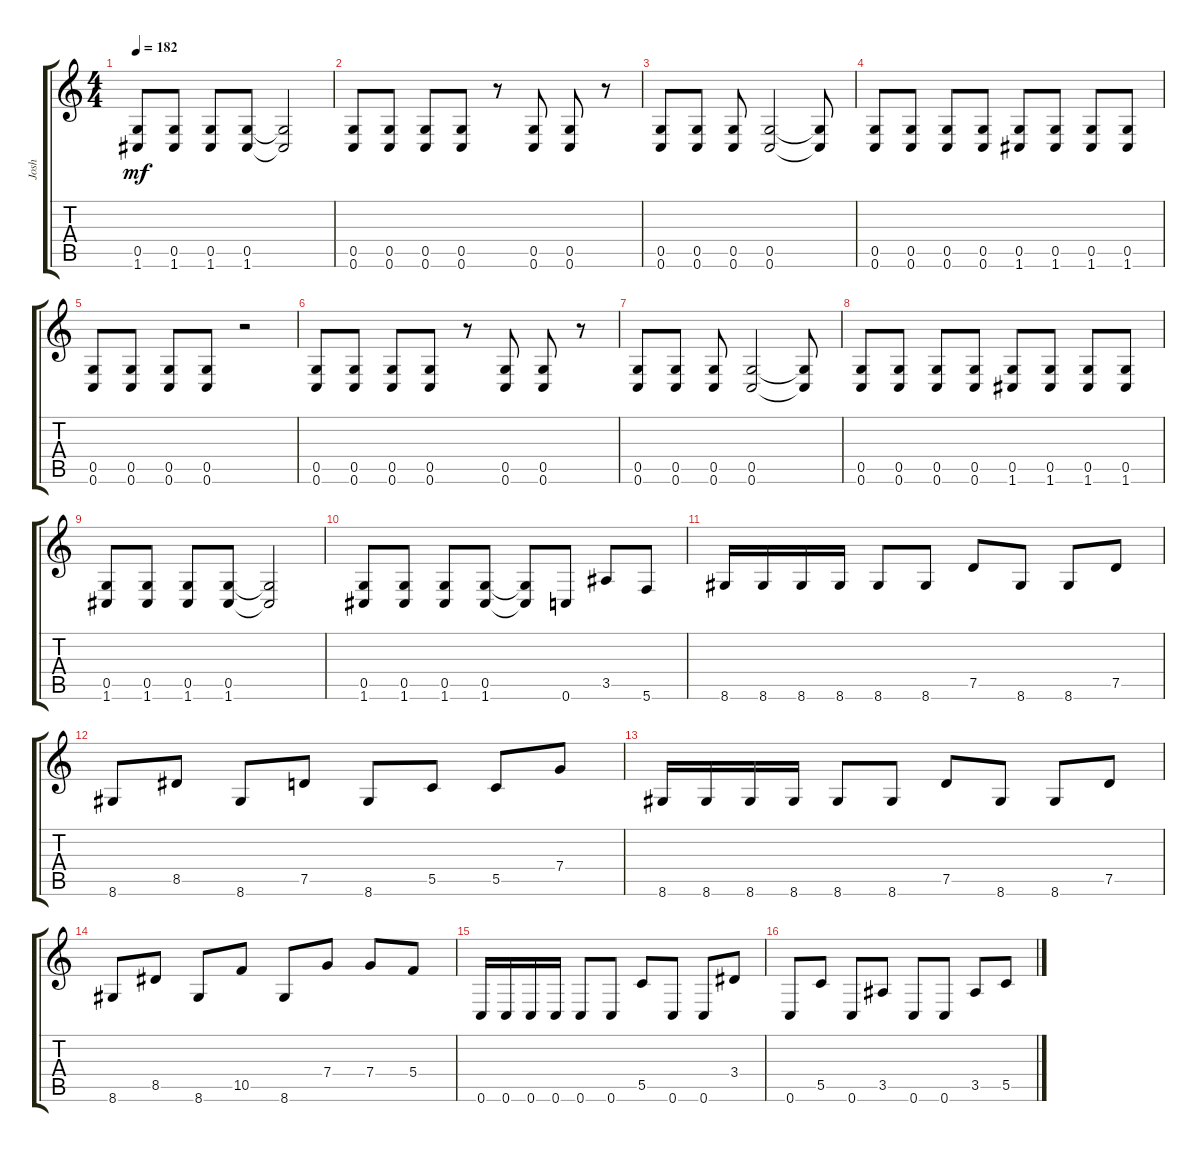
\track ("Josh" "Josh") {instrument distortionguitar}
\staff {score tabs}
\tuning (D4 A3 F3 C3 G2 C2) {hide}
\ts (4 4)
\tempo 182
\clef g2
\ks c
(0.5 1.6).8{dy mf} (0.5 1.6).8 (0.5 1.6).8 (0.5 1.6).8 (0.5{t} 1.6{t}).2 |
(0.5 0.6).8 (0.5 0.6).8 (0.5 0.6).8 (0.5 0.6).8 r.8 (0.5 0.6).8 (0.5 0.6).8 r.8 |
(0.5 0.6).8 (0.5 0.6).8 (0.5 0.6).8 (0.5 0.6).2 (0.5{t} 0.6{t}).8 |
(0.5 0.6).8 (0.5 0.6).8 (0.5 0.6).8 (0.5 0.6).8 (0.5 1.6).8 (0.5 1.6).8 (0.5 1.6).8 (0.5 1.6).8 |
(0.5 0.6).8 (0.5 0.6).8 (0.5 0.6).8 (0.5 0.6).8 r.2 |
(0.5 0.6).8 (0.5 0.6).8 (0.5 0.6).8 (0.5 0.6).8 r.8 (0.5 0.6).8 (0.5 0.6).8 r.8 |
(0.5 0.6).8 (0.5 0.6).8 (0.5 0.6).8 (0.5 0.6).2 (0.5{t} 0.6{t}).8 |
(0.5 0.6).8 (0.5 0.6).8 (0.5 0.6).8 (0.5 0.6).8 (0.5 1.6).8 (0.5 1.6).8 (0.5 1.6).8 (0.5 1.6).8 |
(0.5 1.6).8 (0.5 1.6).8 (0.5 1.6).8 (0.5 1.6).8 (0.5{t} 1.6{t}).2 |
(0.5 1.6).8 (0.5 1.6).8 (0.5 1.6).8 (0.5 1.6).8 (0.5{t} 1.6{t}).8 0.6.8 3.5.8 5.6.8 |
8.6.16 8.6.16 8.6.16 8.6.16 8.6.8 8.6.8 7.5.8 8.6.8 8.6.8 7.5.8 |
8.6.8 8.5.8 8.6.8 7.5.8 8.6.8 5.5.8 5.5.8 7.4.8 |
8.6.16 8.6.16 8.6.16 8.6.16 8.6.8 8.6.8 7.5.8 8.6.8 8.6.8 7.5.8 |
8.6.8 8.5.8 8.6.8 10.5.8 8.6.8 7.4.8 7.4.8 5.4.8 |
0.6.16 0.6.16 0.6.16 0.6.16 0.6.8 0.6.8 5.5.8 0.6.8 0.6.8 3.4.8 |
0.6.8 5.5.8 0.6.8 3.5.8 0.6.8 0.6.8 3.5.8 5.5.8
